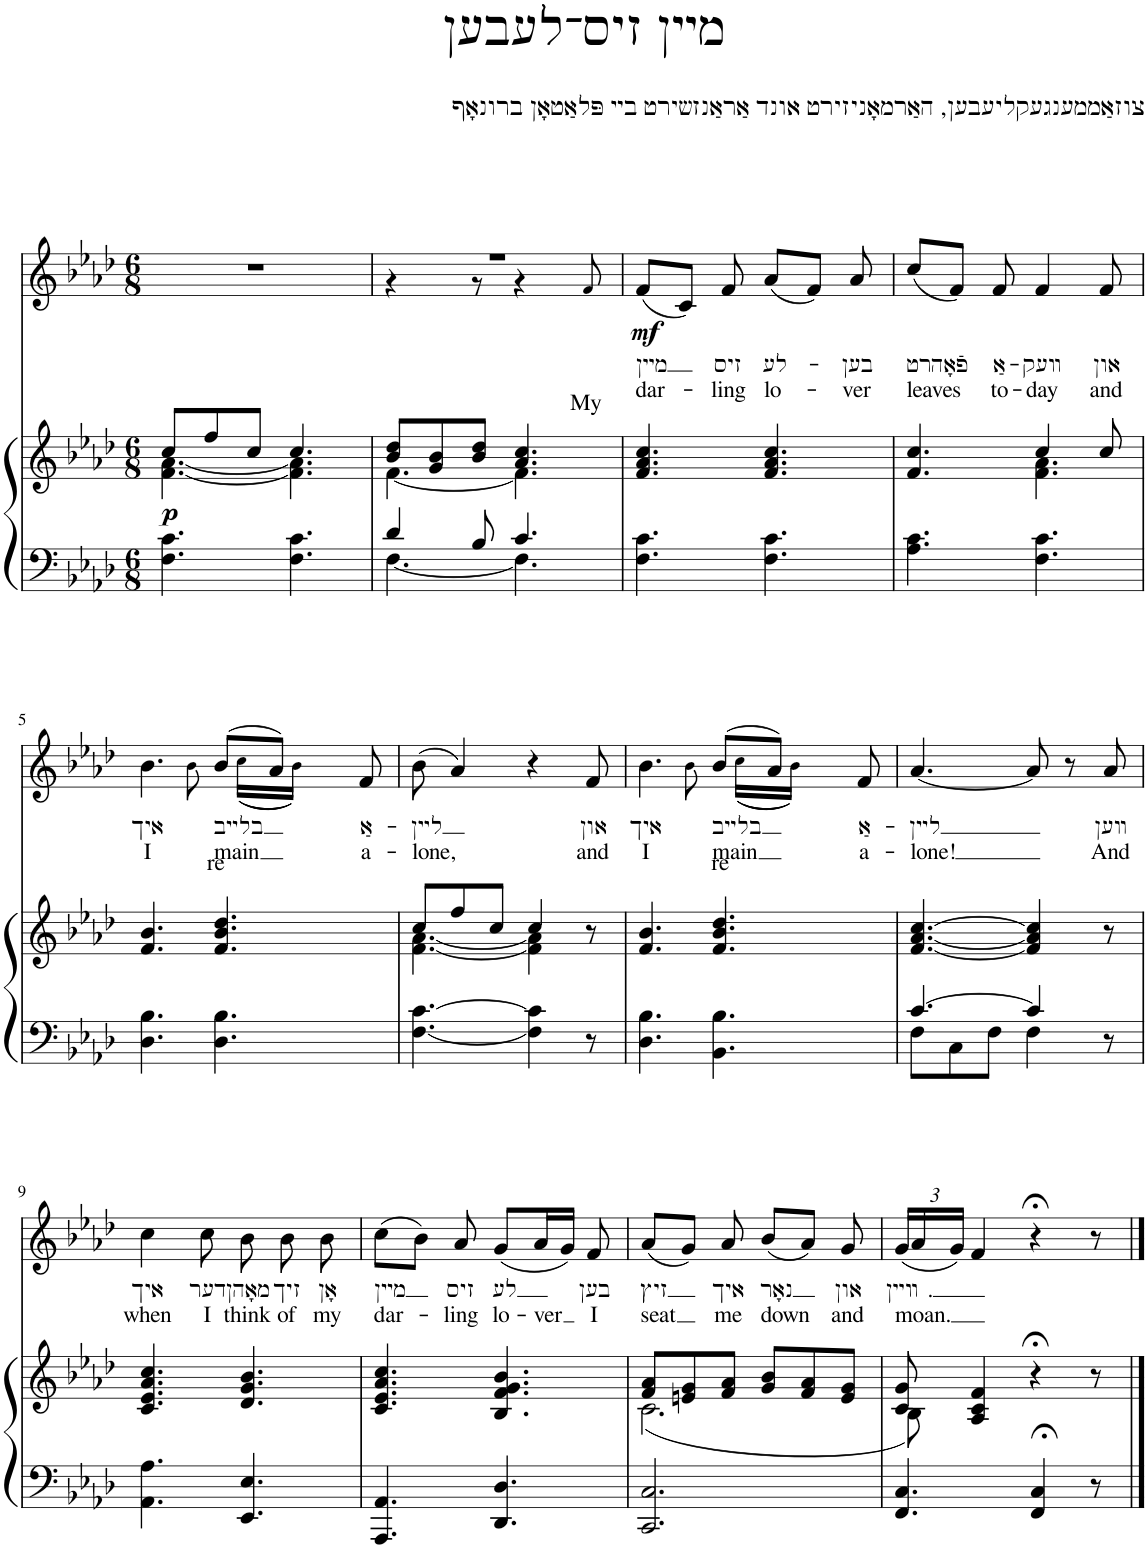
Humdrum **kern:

**kern	**kern	**dynam	**kern	**text	**text	**dynam
*part2	*part2	*part2	*part1	*part1	*part1	*part1
*staff3	*staff2	*staff2/3	*staff1	*staff1	*staff1	*staff1
*I"Klavier	*	*	*I"Piano	*	*	*
*	*	*	*I'Pno	*	*	*
*clefF4	*clefG2	*	*clefG2	*	*	*
*k[b-e-a-d-]	*k[b-e-a-d-]	*	*k[b-e-a-d-]	*	*	*
*M6/8	*M6/8	*	*M6/8	*	*	*
=1	=1	=1	=1	=1	=1	=1
*	*^	*	*	*	*	*
!	!	!	!LO:DY:b	!	!	!	!
4.F\ 4.c\	8cc/L	[4.f\ [4.a-\	p	2.r	.	.	.
.	8ff/	.	.	.	.	.	.
.	8cc/J	.	.	.	.	.	.
4.F\ 4.c\	4.cc/	4.f\] 4.a-\]	.	.	.	.	.
=2	=2	=2	=2	=2	=2	=2	=2
*^	*	*	*	*^	*	*	*
4d-/	[4.F\	8b-/ 8dd-/L	[4.f\	.	2.r	4r	.	.	.
.	.	8g/ 8b-/	.	.	.	.	.	.	.
8B-/	.	8b-/ 8dd-/J	.	.	.	8r	.	.	.
4.c/	4.F\]	4.a-/ 4.cc/	4.f\]	.	.	4r	.	.	.
!	!	!	!	!	!	!	!LO:LY:b	!	!
.	.	.	.	.	.	8f!/	My	.	.
*v	*v	*	*	*	*	*	*	*	*
*	*v	*v	*	*	*	*	*	*
=3	=3	=3	=3	=3	=3	=3	=3
!	!	!	!	!	!LO:LY:b	!LO:LY:b	!LO:DY:b
*	*	*	*v	*v	*	*	*
4.F\ 4.c\	4.f/ 4.a-/ 4.cc/	.	(8f/L	מײן	dar-	mf
.	.	.	8c/J)	.	.	.
!	!	!	!	!LO:LY:b	!LO:LY:b	!
.	.	.	8f/	זיס	-ling	.
!	!	!	!	!LO:LY:b	!LO:LY:b	!
4.F\ 4.c\	4.f/ 4.a-/ 4.cc/	.	(8a-/L	לע-	lo-	.
.	.	.	8f/J)	.	.	.
!	!	!	!	!LO:LY:b	!LO:LY:b	!
.	.	.	8a-/	-בען	-ver	.
=4	=4	=4	=4	=4	=4	=4
*	*^	*	*	*	*	*
!	!	!	!	!	!LO:LY:b	!LO:LY:b	!
4.A-\ 4.c\	4.f/ 4.cc/	4.ryy	.	(8cc/L	פֿאָהרט	leaves	.
.	.	.	.	8f/J)	.	.	.
!	!	!	!	!	!LO:LY:b	!LO:LY:b	!
.	.	.	.	8f/	אַ-	to-	.
!	!	!	!	!	!LO:LY:b	!LO:LY:b	!
4.F\ 4.c\	4cc/	4.f\ 4.a-\	.	4f/	-װעק	-day	.
!	!	!	!	!	!LO:LY:b	!LO:LY:b	!
.	8cc/	.	.	8f/	און	and	.
*	*v	*v	*	*	*	*	*
!!LO:LB:g=z
=5	=5	=5	=5	=5	=5	=5
!	!	!	!	!LO:LY:b	!LO:LY:b	!
*	*	*	*^	*	*	*
4.D-\ 4.B-\	4.f/ 4.b-/	.	4.b-\	4.ryy	איך	I	.
!	!	!	!	!	!LO:LY:b	!LO:LY:b	!
!	!	!	!	!	!LO:LY:b	!	!
4.D-\ 4.B-\	4.f/ 4.b-/ 4.dd-/	.	(8b-/L	8b-!\	re	main	.
.	.	.	8a-/J)	((16cc!\LL	.	.	.
.	.	.	.	16b-!\JJ))	.	.	.
!	!	!	!	!	!LO:LY:b	!LO:LY:b	!
.	.	.	8f/	8ryy	אַ-	a-	.
=6	=6	=6	=6	=6	=6	=6	=6
*	*^	*	*	*	*	*	*
!	!	!	!	!	!	!LO:LY:b	!LO:LY:b	!
*	*	*	*	*v	*v	*	*	*
[4.F\ [4.c\	8cc/L	[4.f\ [4.a-\	.	(8b-\	-לײן	-lone,	.
.	8ff/	.	.	4a-/)	.	.	.
.	8cc/J	.	.	.	.	.	.
4F\] 4c\]	4cc/	4f\] 4a-\]	.	4r	.	.	.
!	!	!	!	!	!LO:LY:b	!LO:LY:b	!
8r	8r	8ryy	.	8f/	און	and	.
=7	=7	=7	=7	=7	=7	=7	=7
!	!	!	!	!	!LO:LY:b	!LO:LY:b	!
*	*v	*v	*	*^	*	*	*
4.D-\ 4.B-\	4.f/ 4.b-/	.	4.b-\	4.ryy	איך	I	.
!	!	!	!	!	!LO:LY:b	!LO:LY:b	!
!	!	!	!	!	!LO:LY:b	!	!
4.BB-\ 4.B-\	4.f/ 4.b-/ 4.dd-/	.	(8b-/L	8b-!\	re	main	.
.	.	.	8a-/J)	((16cc!\LL	.	.	.
.	.	.	.	16b-!\JJ))	.	.	.
!	!	!	!	!	!LO:LY:b	!LO:LY:b	!
.	.	.	8f/	8ryy	אַ-	a-	.
=8	=8	=8	=8	=8	=8	=8	=8
*^	*	*	*	*	*	*	*
!	!	!	!	!	!	!LO:LY:b	!LO:LY:b	!
*	*	*	*	*v	*v	*	*	*
[4.c/	8F\L	[4.f/ [4.a-/ [4.cc/	.	[4.a-/	-לײן	-lone!	.
.	8C\	.	.	.	.	.	.
.	8F\J	.	.	.	.	.	.
4c/]	4F\	4f/] 4a-/] 4cc/]	.	8a-/]	.	.	.
.	.	.	.	8r	.	.	.
!	!	!	!	!	!LO:LY:b	!LO:LY:b	!
8r	8ryy	8r	.	8a-/	װען	And	.
!!LO:LB:g=z
=9	=9	=9	=9	=9	=9	=9	=9
!	!	!	!	!	!LO:LY:b	!LO:LY:b	!
*v	*v	*	*	*	*	*	*
4.AA-\ 4.A-\	4.c/ 4.e-/ 4.a-/ 4.cc/	.	4cc\	איך	when	.
!	!	!	!	!LO:LY:b	!LO:LY:b	!
.	.	.	8cc\	דער	I	.
!	!	!	!	!LO:LY:b	!LO:LY:b	!
4.EE-/ 4.E-/	4.d-/ 4.g/ 4.b-/	.	8b-\	מאָהן	think	.
!	!	!	!	!LO:LY:b	!LO:LY:b	!
.	.	.	8b-\	זיך	of	.
!	!	!	!	!LO:LY:b	!LO:LY:b	!
.	.	.	8b-\	אָן	my	.
=10	=10	=10	=10	=10	=10	=10
!	!	!	!	!LO:LY:b	!LO:LY:b	!
4.AAA-/ 4.AA-/	4.c/ 4.e-/ 4.a-/ 4.cc/	.	(8cc\L	מײן	dar-	.
.	.	.	8b-\J)	.	.	.
!	!	!	!	!LO:LY:b	!LO:LY:b	!
.	.	.	8a-/	זיס	-ling	.
!	!	!	!	!LO:LY:b	!LO:LY:b	!
4.DD-/ 4.D-/	4.B-/ 4.f/ 4.g/ 4.b-/	.	(8g/L	לע	lo-	.
!	!	!	!	!	!LO:LY:b	!
.	.	.	16a-/L	.	-ver	.
.	.	.	16g/JJ)	.	.	.
!	!	!	!	!LO:LY:b	!LO:LY:b	!
.	.	.	8f/	בען	I	.
=11	=11	=11	=11	=11	=11	=11
*	*^	*	*	*	*	*
!	!	!	!	!	!LO:LY:b	!LO:LY:b	!
2.CC/ 2.C/	8f/ 8a-/L	(2.c\	.	(8a-/L	זיץ	seat	.
.	8en/ 8g/	.	.	8g/J)	.	.	.
!	!	!	!	!	!LO:LY:b	!LO:LY:b	!
.	8f/ 8a-/J	.	.	8a-/	איך	me	.
!	!	!	!	!	!LO:LY:b	!LO:LY:b	!
.	8g/ 8b-/L	.	.	(8b-/L	נאָר	down	.
.	8f/ 8a-/	.	.	8a-/J)	.	.	.
!	!	!	!	!	!LO:LY:b	!LO:LY:b	!
.	8e/ 8g/J	.	.	8g/	און	and	.
=12	=12	=12	=12	=12	=12	=12	=12
*	*	*	*	*Xbrackettup	*	*	*
!	!	!	!	!	!LO:LY:b	!LO:LY:b	!
4.FF/ 4.C/	8c/ 8g/	8B-\)	.	(24g/LL	װײן	moan.	.
!	!	!	!	!	!LO:LY:b	!	!
.	.	.	.	24a-/	.	.	.
.	.	.	.	24g/JJ)	.	.	.
.	4A-/ 4c/ 4f/	2ryy	.	4f/	.	.	.
4FF/;< 4C/;<	4r;<	.	.	4r;<	.	.	.
8r	8r	8ryy	.	8r	.	.	.
*	*v	*v	*	*	*	*	*
==	==	==	==	==	==	==
*-	*-	*-	*-	*-	*-	*-
